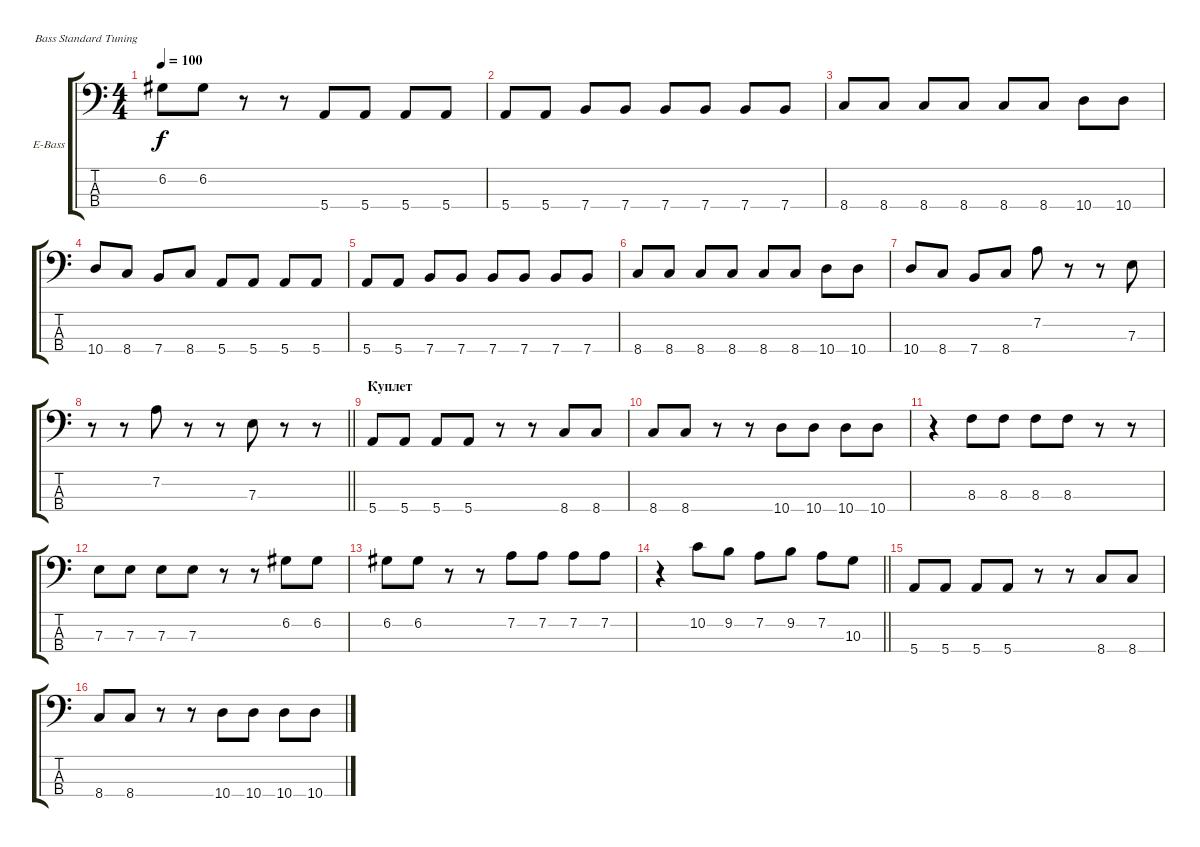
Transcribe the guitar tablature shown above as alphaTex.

\bracketExtendMode groupsimilarinstruments
\firstSystemTrackNameOrientation horizontal
\otherSystemsTrackNameOrientation horizontal
\track ("А. Андреев" "E-Bass") {instrument electricbassfinger}
\staff {score tabs}
\tuning (G2 D2 A1 E1)
\ts (4 4)
\tempo 100
\clef f4
\ks c
6.2.8{dy f} 6.2.8 r.8 r.8 5.4.8 5.4.8 5.4.8 5.4.8 |
5.4.8 5.4.8 7.4.8 7.4.8 7.4.8 7.4.8 7.4.8 7.4.8 |
8.4.8 8.4.8 8.4.8 8.4.8 8.4.8 8.4.8 10.4.8 10.4.8 |
10.4.8 8.4.8 7.4.8 8.4.8 5.4.8 5.4.8 5.4.8 5.4.8 |
5.4.8 5.4.8 7.4.8 7.4.8 7.4.8 7.4.8 7.4.8 7.4.8 |
8.4.8 8.4.8 8.4.8 8.4.8 8.4.8 8.4.8 10.4.8 10.4.8 |
10.4.8 8.4.8 7.4.8 8.4.8 7.2.8 r.8 r.8 7.3.8 |
\barLineRight lightlight
r.8 r.8 7.2.8 r.8 r.8 7.3.8 r.8 r.8 |
\section ("" "Куплет")
5.4.8 5.4.8 5.4.8 5.4.8 r.8 r.8 8.4.8 8.4.8 |
8.4.8 8.4.8 r.8 r.8 10.4.8 10.4.8 10.4.8 10.4.8 |
r.4 8.3.8 8.3.8 8.3.8 8.3.8 r.8 r.8 |
7.3.8 7.3.8 7.3.8 7.3.8 r.8 r.8 6.2.8 6.2.8 |
6.2.8 6.2.8 r.8 r.8 7.2.8 7.2.8 7.2.8 7.2.8 |
\barLineRight lightlight
r.4 10.2.8 9.2.8 7.2.8 9.2.8 7.2.8 10.3.8 |
5.4.8 5.4.8 5.4.8 5.4.8 r.8 r.8 8.4.8 8.4.8 |
8.4.8 8.4.8 r.8 r.8 10.4.8 10.4.8 10.4.8 10.4.8
